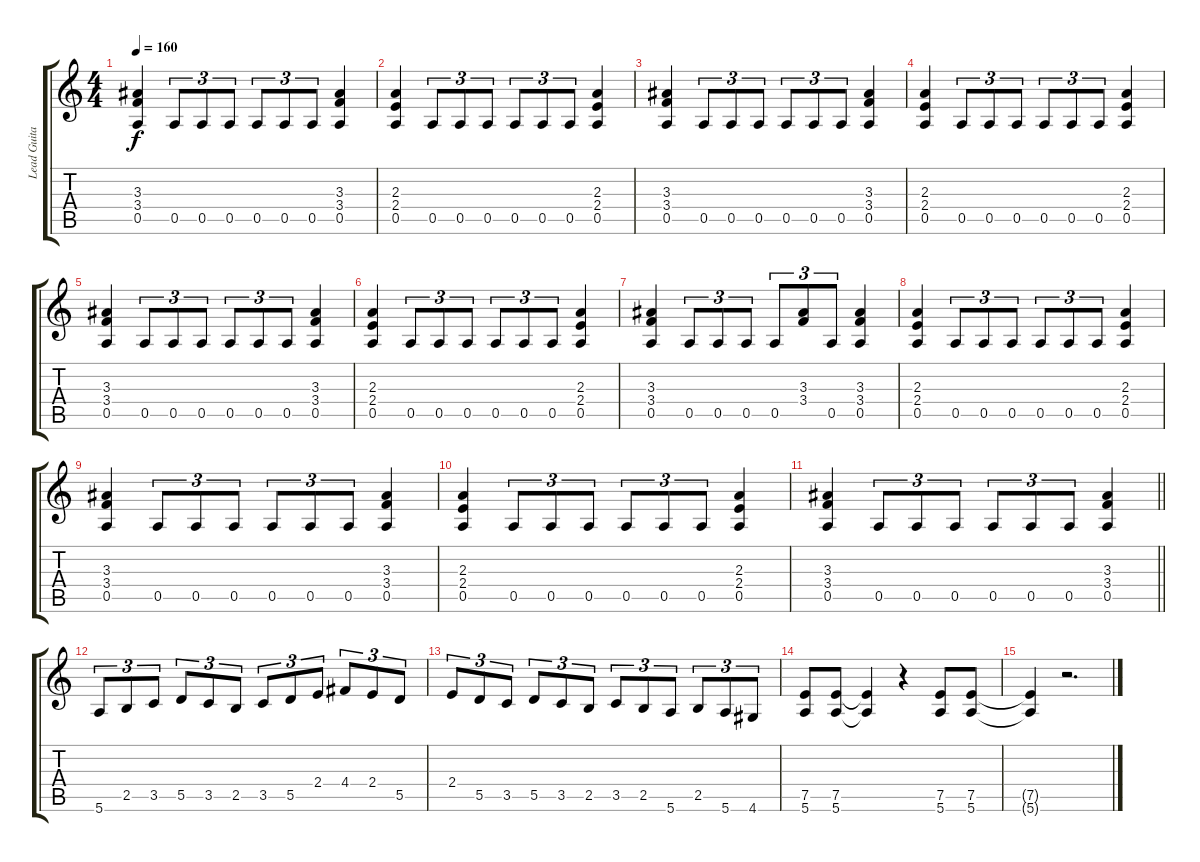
\track ("Lead Guitar" "Lead Guita") {instrument distortionguitar}
\staff {score tabs}
\tuning (E4 B3 G3 D3 A2 E2) {hide}
\ts (4 4)
\tempo 160
\clef g2
\ks c
(3.3 3.4 0.5).4{dy f} 0.5.8{tu (3 2)} 0.5.8{tu (3 2)} 0.5.8{tu (3 2)} 0.5.8{tu (3 2)} 0.5.8{tu (3 2)} 0.5.8{tu (3 2)} (3.3 3.4 0.5).4 |
(2.3 2.4 0.5).4 0.5.8{tu (3 2)} 0.5.8{tu (3 2)} 0.5.8{tu (3 2)} 0.5.8{tu (3 2)} 0.5.8{tu (3 2)} 0.5.8{tu (3 2)} (2.3 2.4 0.5).4 |
(3.3 3.4 0.5).4 0.5.8{tu (3 2)} 0.5.8{tu (3 2)} 0.5.8{tu (3 2)} 0.5.8{tu (3 2)} 0.5.8{tu (3 2)} 0.5.8{tu (3 2)} (3.3 3.4 0.5).4 |
(2.3 2.4 0.5).4 0.5.8{tu (3 2)} 0.5.8{tu (3 2)} 0.5.8{tu (3 2)} 0.5.8{tu (3 2)} 0.5.8{tu (3 2)} 0.5.8{tu (3 2)} (2.3 2.4 0.5).4 |
(3.3 3.4 0.5).4 0.5.8{tu (3 2)} 0.5.8{tu (3 2)} 0.5.8{tu (3 2)} 0.5.8{tu (3 2)} 0.5.8{tu (3 2)} 0.5.8{tu (3 2)} (3.3 3.4 0.5).4 |
(2.3 2.4 0.5).4 0.5.8{tu (3 2)} 0.5.8{tu (3 2)} 0.5.8{tu (3 2)} 0.5.8{tu (3 2)} 0.5.8{tu (3 2)} 0.5.8{tu (3 2)} (2.3 2.4 0.5).4 |
(3.3 3.4 0.5).4 0.5.8{tu (3 2)} 0.5.8{tu (3 2)} 0.5.8{tu (3 2)} 0.5.8{tu (3 2)} (3.3 3.4).8{tu (3 2)} 0.5.8{tu (3 2)} (3.3 3.4 0.5).4 |
(2.3 2.4 0.5).4 0.5.8{tu (3 2)} 0.5.8{tu (3 2)} 0.5.8{tu (3 2)} 0.5.8{tu (3 2)} 0.5.8{tu (3 2)} 0.5.8{tu (3 2)} (2.3 2.4 0.5).4 |
(3.3 3.4 0.5).4 0.5.8{tu (3 2)} 0.5.8{tu (3 2)} 0.5.8{tu (3 2)} 0.5.8{tu (3 2)} 0.5.8{tu (3 2)} 0.5.8{tu (3 2)} (3.3 3.4 0.5).4 |
(2.3 2.4 0.5).4 0.5.8{tu (3 2)} 0.5.8{tu (3 2)} 0.5.8{tu (3 2)} 0.5.8{tu (3 2)} 0.5.8{tu (3 2)} 0.5.8{tu (3 2)} (2.3 2.4 0.5).4 |
\barLineRight lightlight
(3.3 3.4 0.5).4 0.5.8{tu (3 2)} 0.5.8{tu (3 2)} 0.5.8{tu (3 2)} 0.5.8{tu (3 2)} 0.5.8{tu (3 2)} 0.5.8{tu (3 2)} (3.3 3.4 0.5).4 |
5.6.8{tu (3 2)} 2.5.8{tu (3 2)} 3.5.8{tu (3 2)} 5.5.8{tu (3 2)} 3.5.8{tu (3 2)} 2.5.8{tu (3 2)} 3.5.8{tu (3 2)} 5.5.8{tu (3 2)} 2.4.8{tu (3 2)} 4.4.8{tu (3 2)} 2.4.8{tu (3 2)} 5.5.8{tu (3 2)} |
2.4.8{tu (3 2)} 5.5.8{tu (3 2)} 3.5.8{tu (3 2)} 5.5.8{tu (3 2)} 3.5.8{tu (3 2)} 2.5.8{tu (3 2)} 3.5.8{tu (3 2)} 2.5.8{tu (3 2)} 5.6.8{tu (3 2)} 2.5.8{tu (3 2)} 5.6.8{tu (3 2)} 4.6.8{tu (3 2)} |
(7.5 5.6).8 (7.5 5.6).8 (7.5{t} 5.6{t}).4 r.4 (7.5 5.6).8 (7.5 5.6).8 |
(7.5{t} 5.6{t}).4 r.2{d}
